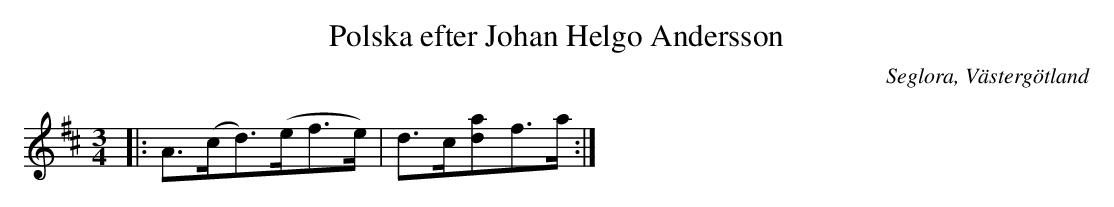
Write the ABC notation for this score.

X:1
T:Polska efter Johan Helgo Andersson
O:Seglora, Västergötland
M:3/4
L:1/8
K:D
|: A>(cd>)(ef>e)| d>c[ad]f>a :|
